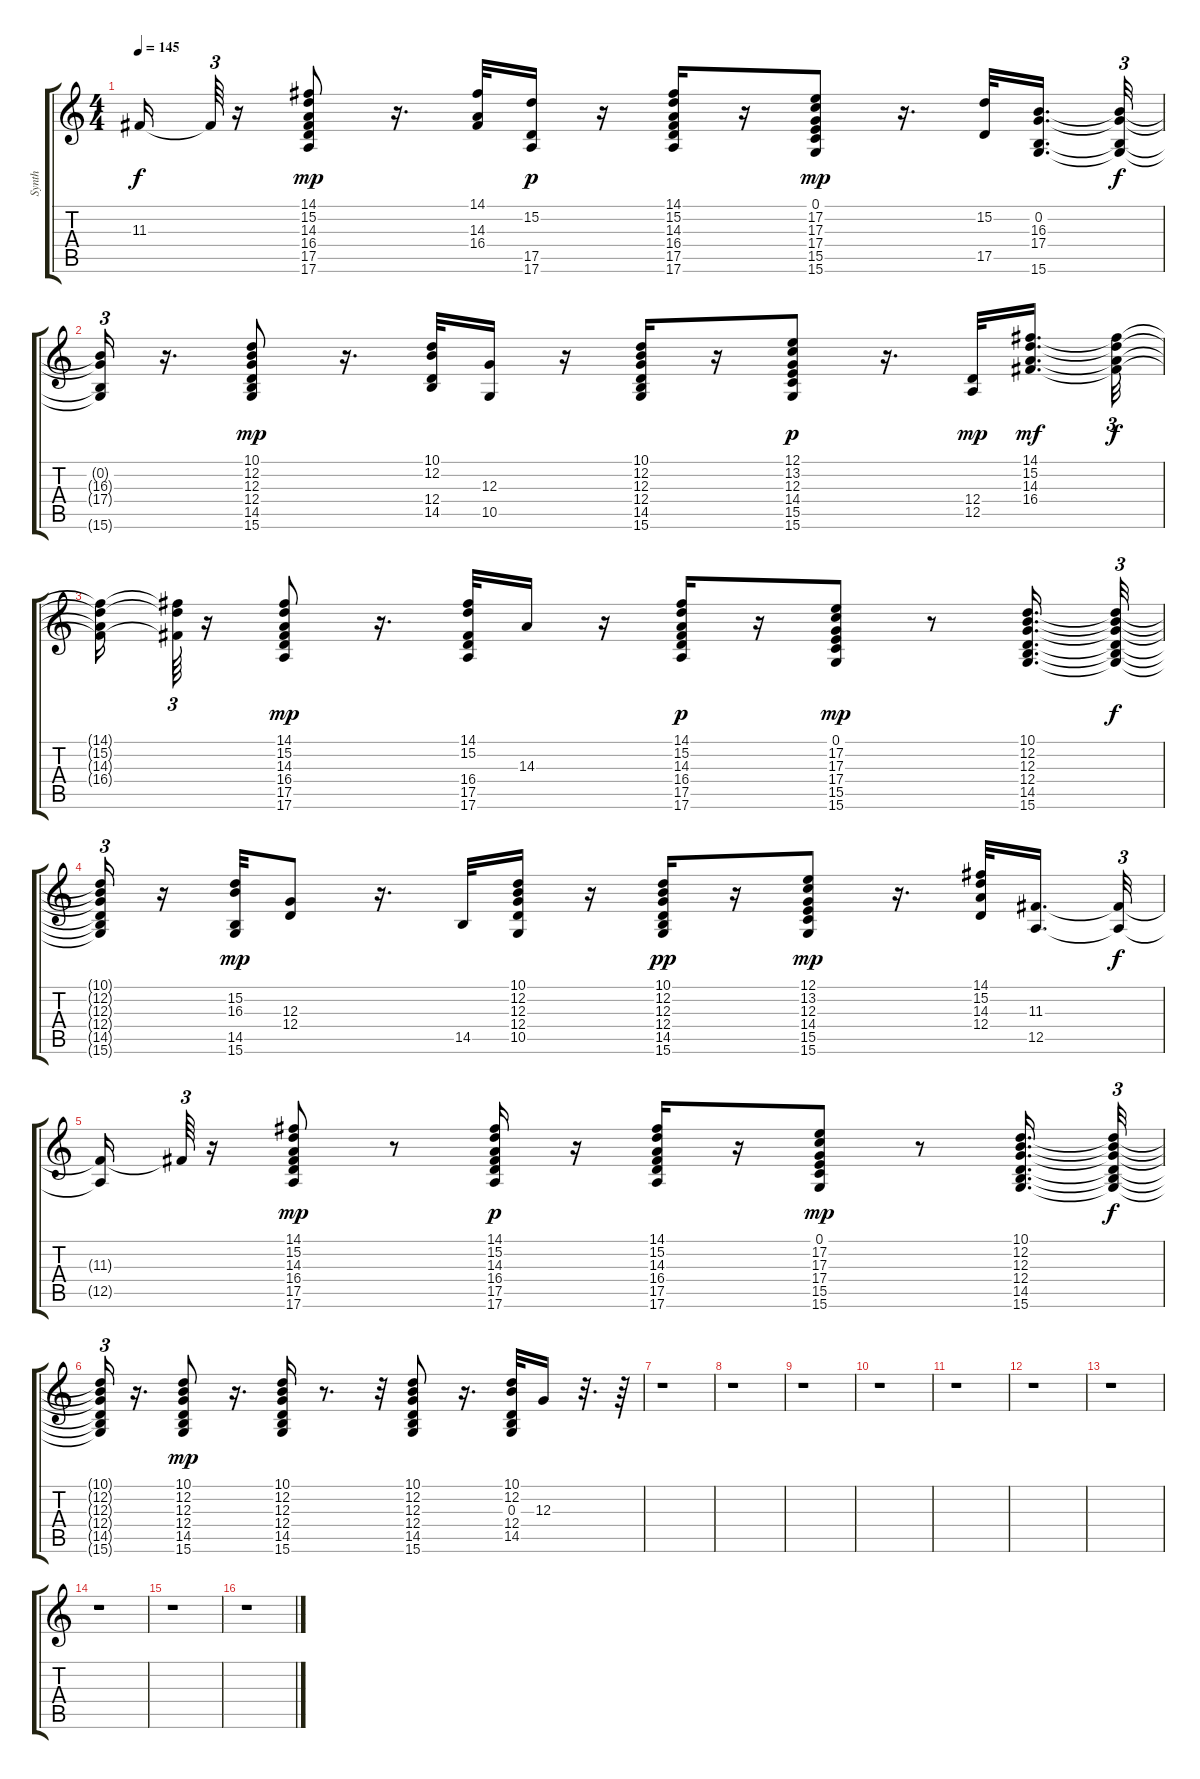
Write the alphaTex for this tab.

\track ("Synth" "Synth") {instrument lead2sawtooth}
\staff {score tabs}
\tuning (E4 B3 G3 D3 A2 E2) {hide}
\ts (4 4)
\tempo 145
\clef g2
\ks c
11.3{t}.16{dy f} 11.3{t}.64{tu (3 2)} r.16 (14.1 15.2 14.3 16.4 17.5 17.6).8{dy mp} r.16{d} (14.1 14.3 16.4).32 (15.2 17.5 17.6).16{dy p} r.16 (14.1 15.2 14.3 16.4 17.5 17.6).16 r.16 (0.1 17.2 17.3 17.4 15.5 15.6).8{dy mp} r.16{d} (15.2 17.5).32 (0.2 16.3 17.4 15.6).16{d beam splitsecondary} (0.2{t} 16.3{t} 17.4{t} 15.6{t}).32{tu (3 2) dy f} |
(0.2{t} 16.3{t} 17.4{t} 15.6{t}).16{tu (3 2)} r.16{d} (10.1 12.2 12.3 12.4 14.5 15.6).8{dy mp} r.16{d} (10.1 12.2 12.4 14.5).32 (12.3 10.5).16 r.16 (10.1 12.2 12.3 12.4 14.5 15.6).16 r.16 (12.1 13.2 12.3 14.4 15.5 15.6).8{dy p} r.16{d} (12.4 12.5).32{dy mp} (14.1 15.2 14.3 16.4).16{d dy mf beam splitsecondary} (14.1{t} 15.2{t} 14.3{t} 16.4{t}).32{tu (3 2) dy f} |
(14.1{t} 15.2{t} 14.3{t} 16.4{t}).16 (14.1{t} 15.2{t} 16.4{t}).64{tu (3 2)} r.16 (14.1 15.2 14.3 16.4 17.5 17.6).8{dy mp} r.16{d} (14.1 15.2 16.4 17.5 17.6).32 14.3.16 r.16 (14.1 15.2 14.3 16.4 17.5 17.6).16{dy p} r.16 (0.1 17.2 17.3 17.4 15.5 15.6).8{dy mp} r.8 (10.1 12.2 12.3 12.4 14.5 15.6).16{d} (10.1{t} 12.2{t} 12.3{t} 12.4{t} 14.5{t} 15.6{t}).32{tu (3 2) dy f} |
(10.1{t} 12.2{t} 12.3{t} 12.4{t} 14.5{t} 15.6{t}).16{tu (3 2)} r.16 (15.2 16.3 14.5 15.6).32{dy mp} (12.3 12.4).8 r.16{d} 14.5.32 (10.1 12.2 12.3 12.4 10.5).16 r.16 (10.1 12.2 12.3 12.4 14.5 15.6).16{dy pp} r.16 (12.1 13.2 12.3 14.4 15.5 15.6).8{dy mp} r.16{d} (14.1 15.2 14.3 12.4).32 (11.3 12.5).16{d beam splitsecondary} (11.3{t} 12.5{t}).32{tu (3 2) dy f} |
(11.3{t} 12.5{t}).16 11.3{t}.64{tu (3 2)} r.16 (14.1 15.2 14.3 16.4 17.5 17.6).8{dy mp} r.8 (14.1 15.2 14.3 16.4 17.5 17.6).16{dy p} r.16 (14.1 15.2 14.3 16.4 17.5 17.6).16 r.16 (0.1 17.2 17.3 17.4 15.5 15.6).8{dy mp} r.8 (10.1 12.2 12.3 12.4 14.5 15.6).16{d} (10.1{t} 12.2{t} 12.3{t} 12.4{t} 14.5{t} 15.6{t}).32{tu (3 2) dy f} |
(10.1{t} 12.2{t} 12.3{t} 12.4{t} 14.5{t} 15.6{t}).16{tu (3 2)} r.16{d} (10.1 12.2 12.3 12.4 14.5 15.6).8{dy mp} r.16{d} (10.1 12.2 12.3 12.4 14.5 15.6).16 r.8{d} r.32 (10.1 12.2 12.3 12.4 14.5 15.6).8 r.16{d} (10.1 12.2 0.3 12.4 14.5).32 12.3.16 r.32{d} r.64 |
r.1 |
r.1 |
r.1 |
r.1 |
r.1 |
r.1 |
r.1 |
r.1 |
r.1 |
r.1
